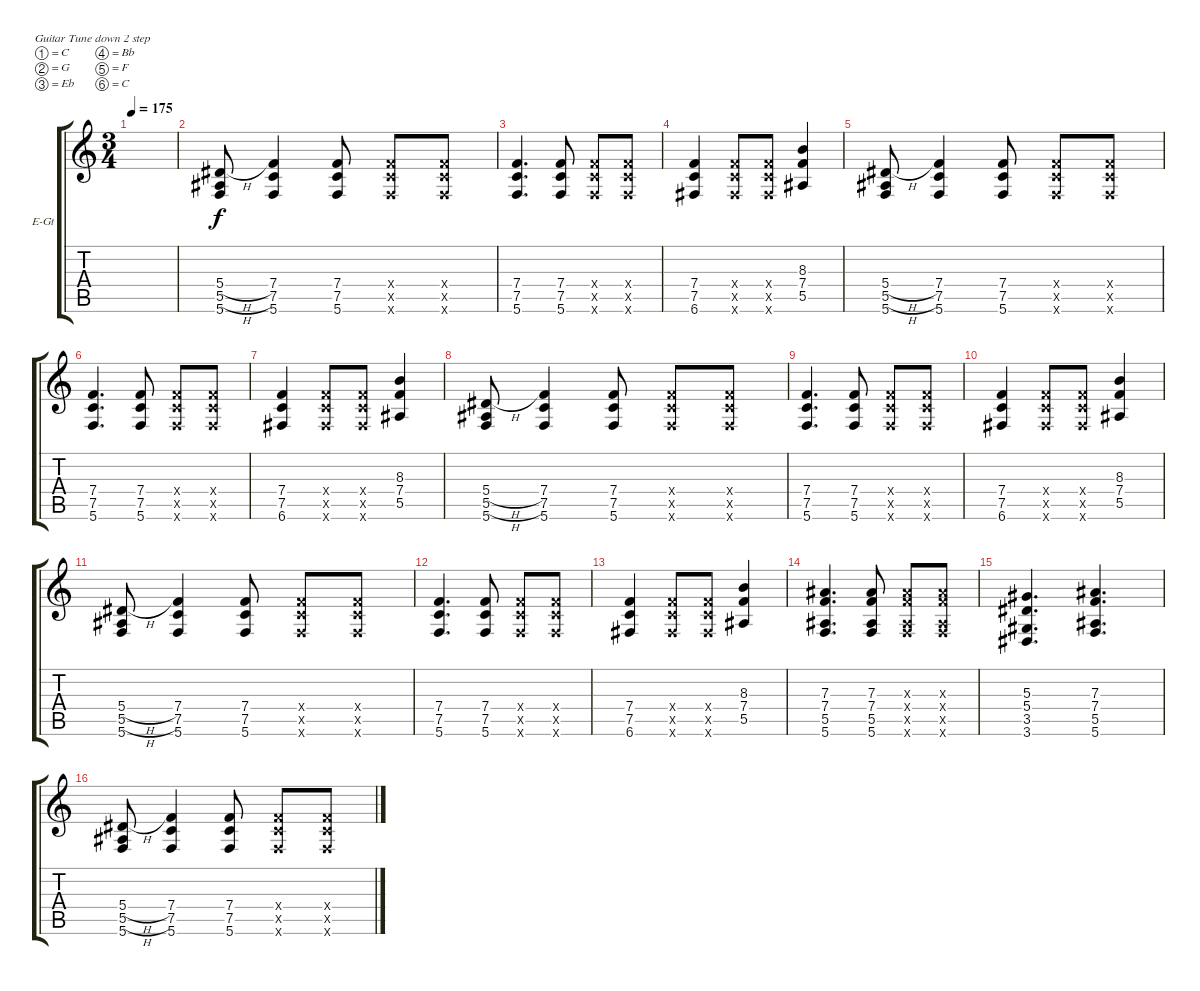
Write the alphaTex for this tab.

\bracketExtendMode groupsimilarinstruments
\firstSystemTrackNameOrientation horizontal
\otherSystemsTrackNameOrientation horizontal
\track ("Electric Guitar" "E-Gt") {instrument overdrivenguitar}
\staff {score tabs}
\tuning (C4 G3 Eb3 Bb2 F2 C2)
\ts (3 4)
\tempo 175
\clef g2
\ks c
|
(5.6 5.5{h} 5.4{h}).8 (5.6 7.5 7.4).4 (5.6 7.5 7.4).8 (5.6{x} 7.5{x} 7.4{x}).8 (5.6{x} 7.5{x} 7.4{x}).8 |
(5.6 7.5 7.4).4{d} (5.6 7.5 7.4).8 (5.6{x} 7.5{x} 7.4{x}).8 (5.6{x} 7.5{x} 7.4{x}).8 |
(6.6 7.5 7.4).4 (6.6{x} 7.5{x} 7.4{x}).8 (6.6{x} 7.5{x} 7.4{x}).8 (5.5 7.4 8.3).4 |
(5.6 5.5{h} 5.4{h}).8 (5.6 7.5 7.4).4 (5.6 7.5 7.4).8 (5.6{x} 7.5{x} 7.4{x}).8 (5.6{x} 7.5{x} 7.4{x}).8 |
(5.6 7.5 7.4).4{d} (5.6 7.5 7.4).8 (5.6{x} 7.5{x} 7.4{x}).8 (5.6{x} 7.5{x} 7.4{x}).8 |
(6.6 7.5 7.4).4 (6.6{x} 7.5{x} 7.4{x}).8 (6.6{x} 7.5{x} 7.4{x}).8 (5.5 7.4 8.3).4 |
(5.6 5.5{h} 5.4{h}).8 (5.6 7.5 7.4).4 (5.6 7.5 7.4).8 (5.6{x} 7.5{x} 7.4{x}).8 (5.6{x} 7.5{x} 7.4{x}).8 |
(5.6 7.5 7.4).4{d} (5.6 7.5 7.4).8 (5.6{x} 7.5{x} 7.4{x}).8 (5.6{x} 7.5{x} 7.4{x}).8 |
(6.6 7.5 7.4).4 (6.6{x} 7.5{x} 7.4{x}).8 (6.6{x} 7.5{x} 7.4{x}).8 (5.5 7.4 8.3).4 |
(5.6 5.5{h} 5.4{h}).8 (5.6 7.5 7.4).4 (5.6 7.5 7.4).8 (5.6{x} 7.5{x} 7.4{x}).8 (5.6{x} 7.5{x} 7.4{x}).8 |
(5.6 7.5 7.4).4{d} (5.6 7.5 7.4).8 (5.6{x} 7.5{x} 7.4{x}).8 (5.6{x} 7.5{x} 7.4{x}).8 |
(6.6 7.5 7.4).4 (6.6{x} 7.5{x} 7.4{x}).8 (6.6{x} 7.5{x} 7.4{x}).8 (5.5 7.4 8.3).4 |
(5.6 5.5 7.4 7.3).4{d} (5.6 5.5 7.4 7.3).8 (5.6{x} 5.5{x} 7.4{x} 7.3{x}).8 (5.6{x} 5.5{x} 7.4{x} 7.3{x}).8 |
(3.6 3.5 5.4 5.3).4{d} (5.6 5.5 7.4 7.3).4{d} |
(5.6 5.5{h} 5.4{h}).8 (5.6 7.5 7.4).4 (5.6 7.5 7.4).8 (5.6{x} 7.5{x} 7.4{x}).8 (5.6{x} 7.5{x} 7.4{x}).8
